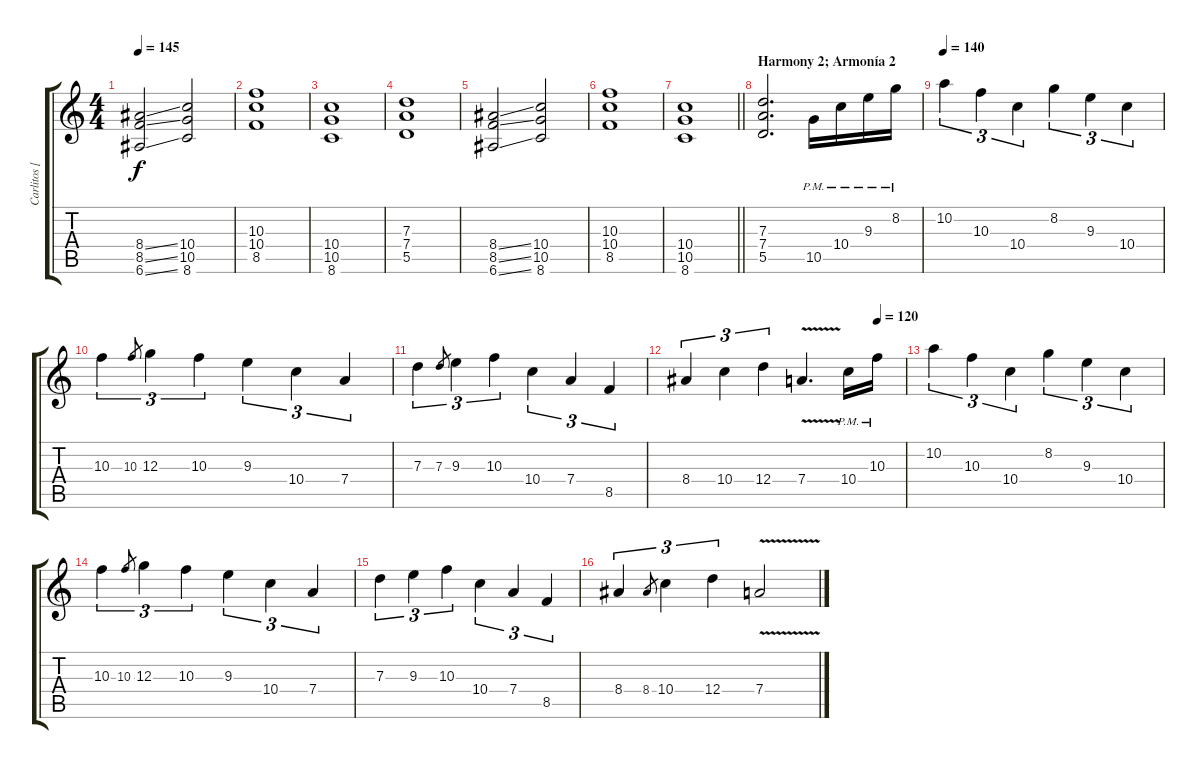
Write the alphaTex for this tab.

\track ("Carlitos [Guit.S]" "Carlitos [") {instrument overdrivenguitar}
\staff {score tabs}
\tuning (E4 B3 G3 D3 A2 E2) {hide}
\ts (4 4)
\tempo 145
\clef g2
\ks c
(8.4{ss} 8.5{ss} 6.6{ss}).2{dy f} (10.4 10.5 8.6).2 |
(10.3 10.4 8.5).1 |
(10.4 10.5 8.6).1 |
(7.3 7.4 5.5).1 |
(8.4{ss} 8.5{ss} 6.6{ss}).2 (10.4 10.5 8.6).2 |
(10.3 10.4 8.5).1 |
\barLineRight lightlight
(10.4 10.5 8.6).1 |
\section ("" "Harmony 2; Armonía 2")
(7.3 7.4 5.5).2{d} 10.5{pm}.16 10.4{pm}.16 9.3{pm}.16 8.2{pm}.16 |
\tempo 140
10.2.4{tu (3 2)} 10.3.4{tu (3 2)} 10.4.4{tu (3 2)} 8.2.4{tu (3 2)} 9.3.4{tu (3 2)} 10.4.4{tu (3 2)} |
10.3.4{tu (3 2)} 10.3.8{gr} 12.3.4{tu (3 2)} 10.3.4{tu (3 2)} 9.3.4{tu (3 2)} 10.4.4{tu (3 2)} 7.4.4{tu (3 2)} |
7.3.4{tu (3 2)} 7.3.8{gr} 9.3.4{tu (3 2)} 10.3.4{tu (3 2)} 10.4.4{tu (3 2)} 7.4.4{tu (3 2)} 8.5.4{tu (3 2)} |
\tempo (120 0.875)
8.4.4{tu (3 2)} 10.4.4{tu (3 2)} 12.4.4{tu (3 2)} 7.4{v}.4{d} 10.4{pm}.16 10.3{pm}.16 |
10.2.4{tu (3 2)} 10.3.4{tu (3 2)} 10.4.4{tu (3 2)} 8.2.4{tu (3 2)} 9.3.4{tu (3 2)} 10.4.4{tu (3 2)} |
10.3.4{tu (3 2)} 10.3.8{gr} 12.3.4{tu (3 2)} 10.3.4{tu (3 2)} 9.3.4{tu (3 2)} 10.4.4{tu (3 2)} 7.4.4{tu (3 2)} |
7.3.4{tu (3 2)} 9.3.4{tu (3 2)} 10.3.4{tu (3 2)} 10.4.4{tu (3 2)} 7.4.4{tu (3 2)} 8.5.4{tu (3 2)} |
8.4.4{tu (3 2)} 8.4.8{gr} 10.4.4{tu (3 2)} 12.4.4{tu (3 2)} 7.4{v}.2
